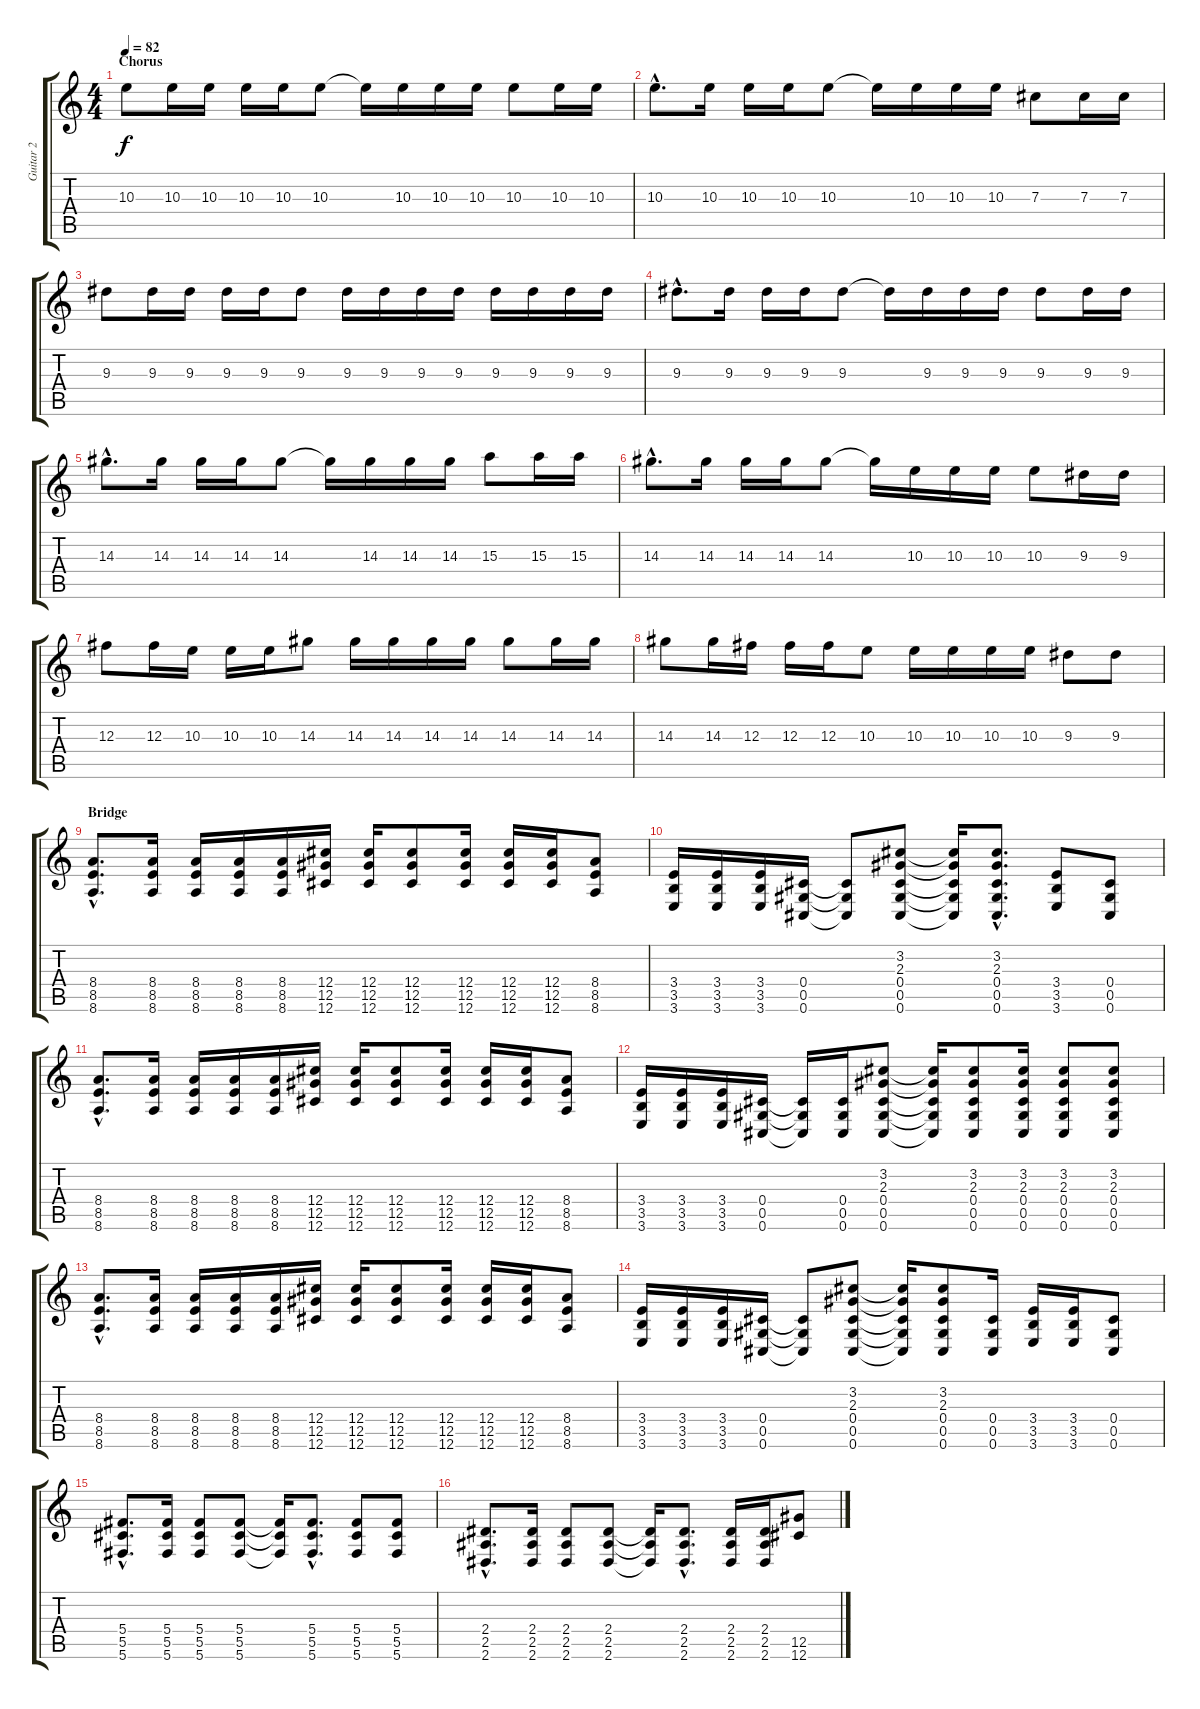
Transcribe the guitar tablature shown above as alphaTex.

\track ("Guitar 2" "Guitar 2") {instrument distortionguitar}
\staff {score tabs}
\tuning (Eb4 Bb3 Gb3 Db3 Ab2 Db2) {hide}
\ts (4 4)
\section ("" "Chorus")
\tempo 82
\clef g2
\ks c
10.3.8{dy f volume 11} 10.3.16 10.3.16 10.3.16 10.3.16 10.3.8 10.3{t}.16 10.3.16 10.3.16 10.3.16 10.3.8 10.3.16 10.3.16 |
10.3{hac}.8{d} 10.3.16 10.3.16 10.3.16 10.3.8 10.3{t}.16 10.3.16 10.3.16 10.3.16 7.3.8 7.3.16 7.3.16 |
9.3.8 9.3.16 9.3.16 9.3.16 9.3.16 9.3.8 9.3.16 9.3.16 9.3.16 9.3.16 9.3.16 9.3.16 9.3.16 9.3.16 |
9.3{hac}.8{d} 9.3.16 9.3.16 9.3.16 9.3.8 9.3{t}.16 9.3.16 9.3.16 9.3.16 9.3.8 9.3.16 9.3.16 |
14.3{hac}.8{d} 14.3.16 14.3.16 14.3.16 14.3.8 14.3{t}.16 14.3.16 14.3.16 14.3.16 15.3.8 15.3.16 15.3.16 |
14.3{hac}.8{d} 14.3.16 14.3.16 14.3.16 14.3.8 14.3{t}.16 10.3.16 10.3.16 10.3.16 10.3.8 9.3.16 9.3.16 |
12.3.8 12.3.16 10.3.16 10.3.16 10.3.16 14.3.8 14.3.16 14.3.16 14.3.16 14.3.16 14.3.8 14.3.16 14.3.16 |
14.3.8 14.3.16 12.3.16 12.3.16 12.3.16 10.3.8 10.3.16 10.3.16 10.3.16 10.3.16 9.3.8 9.3.8 |
\section ("" "Bridge")
(8.4{hac} 8.5{hac} 8.6{hac}).8{d volume 14} (8.4 8.5 8.6).16 (8.4 8.5 8.6).16 (8.4 8.5 8.6).16 (8.4 8.5 8.6).16 (12.4 12.5 12.6).16 (12.4 12.5 12.6).16 (12.4 12.5 12.6).8 (12.4 12.5 12.6).16 (12.4 12.5 12.6).16 (12.4 12.5 12.6).16 (8.4 8.5 8.6).8 |
(3.4 3.5 3.6).16 (3.4 3.5 3.6).16 (3.4 3.5 3.6).16 (0.4 0.5 0.6).16 (0.4{t} 0.5{t} 0.6{t}).8 (3.2 2.3 0.4 0.5 0.6).8 (3.2{t} 2.3{t} 0.4{t} 0.5{t} 0.6{t}).16 (3.2{hac} 2.3{hac} 0.4{hac} 0.5{hac} 0.6{hac}).8{d} (3.4 3.5 3.6).8 (0.4 0.5 0.6).8 |
(8.4{hac} 8.5{hac} 8.6{hac}).8{d} (8.4 8.5 8.6).16 (8.4 8.5 8.6).16 (8.4 8.5 8.6).16 (8.4 8.5 8.6).16 (12.4 12.5 12.6).16 (12.4 12.5 12.6).16 (12.4 12.5 12.6).8 (12.4 12.5 12.6).16 (12.4 12.5 12.6).16 (12.4 12.5 12.6).16 (8.4 8.5 8.6).8 |
(3.4 3.5 3.6).16 (3.4 3.5 3.6).16 (3.4 3.5 3.6).16 (0.4 0.5 0.6).16 (0.4{t} 0.5{t} 0.6{t}).16 (0.4 0.5 0.6).16 (3.2 2.3 0.4 0.5 0.6).8 (3.2{t} 2.3{t} 0.4{t} 0.5{t} 0.6{t}).16 (3.2 2.3 0.4 0.5 0.6).8 (3.2 2.3 0.4 0.5 0.6).16 (3.2 2.3 0.4 0.5 0.6).8 (3.2 2.3 0.4 0.5 0.6).8 |
(8.4{hac} 8.5{hac} 8.6{hac}).8{d} (8.4 8.5 8.6).16 (8.4 8.5 8.6).16 (8.4 8.5 8.6).16 (8.4 8.5 8.6).16 (12.4 12.5 12.6).16 (12.4 12.5 12.6).16 (12.4 12.5 12.6).8 (12.4 12.5 12.6).16 (12.4 12.5 12.6).16 (12.4 12.5 12.6).16 (8.4 8.5 8.6).8 |
(3.4 3.5 3.6).16 (3.4 3.5 3.6).16 (3.4 3.5 3.6).16 (0.4 0.5 0.6).16 (0.4{t} 0.5{t} 0.6{t}).8 (3.2 2.3 0.4 0.5 0.6).8 (3.2{t} 2.3{t} 0.4{t} 0.5{t} 0.6{t}).16 (3.2 2.3 0.4 0.5 0.6).8 (0.4 0.5 0.6).16 (3.4 3.5 3.6).16 (3.4 3.5 3.6).16 (0.4 0.5 0.6).8 |
(5.4{hac} 5.5{hac} 5.6{hac}).8{d} (5.4 5.5 5.6).16 (5.4 5.5 5.6).8 (5.4 5.5 5.6).8 (5.4{t} 5.5{t} 5.6{t}).16 (5.4{hac} 5.5{hac} 5.6{hac}).8{d} (5.4 5.5 5.6).8 (5.4 5.5 5.6).8 |
(2.4{hac} 2.5{hac} 2.6{hac}).8{d} (2.4 2.5 2.6).16 (2.4 2.5 2.6).8 (2.4 2.5 2.6).8 (2.4{t} 2.5{t} 2.6{t}).16 (2.4{hac} 2.5{hac} 2.6{hac}).8{d} (2.4 2.5 2.6).16 (2.4 2.5 2.6).16 (12.5{ss} 12.6{ss}).8
